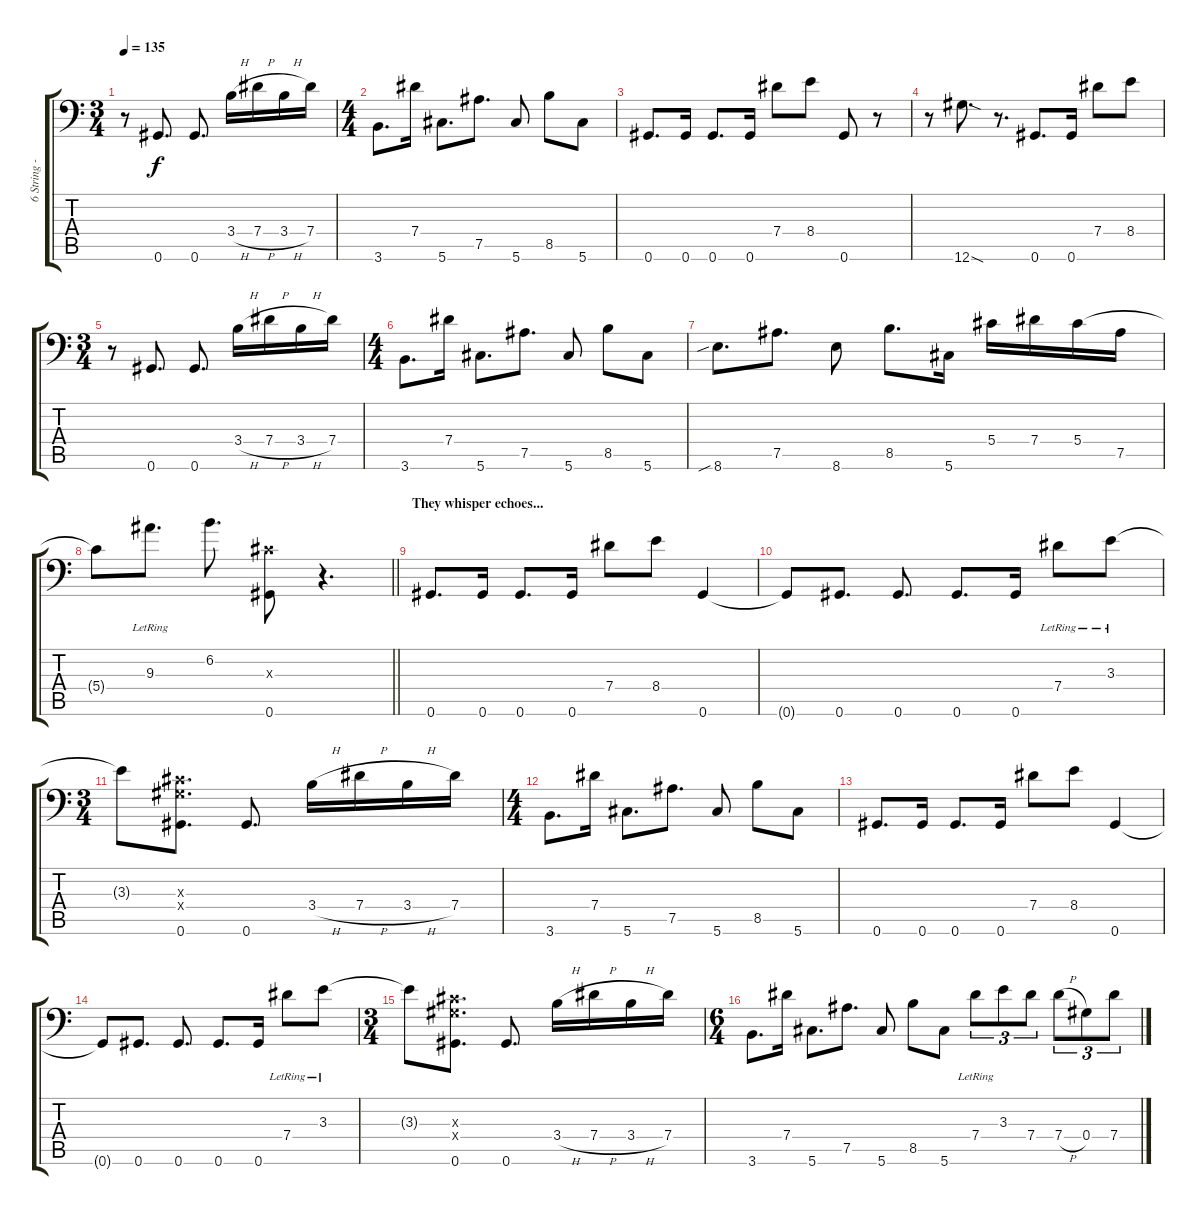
\track ("6 String - Jon" "6 String -") {instrument acousticguitarsteel}
\staff {score tabs}
\tuning (Bb3 F3 Db3 Ab2 Eb2 Ab1) {hide}
\ts (3 4)
\tempo 135
\clef f4
\ks c
r.8{dy f} 0.6.8{d} 0.6.8{d} 3.4{h}.16 7.4{h}.16 3.4{h}.16 7.4.16 |
\ts (4 4)
3.6.8{d} 7.4.16 5.6.8{d} 7.5.8{d} 5.6.8 8.5.8 5.6.8 |
0.6.8{d} 0.6.16 0.6.8{d} 0.6.16 7.4.8 8.4.8 0.6.8 r.8 |
r.8 12.6{sod}.8{d} r.8{d} 0.6.8{d} 0.6.16 7.4.8 8.4.8 |
\ts (3 4)
r.8 0.6.8{d} 0.6.8{d} 3.4{h}.16 7.4{h}.16 3.4{h}.16 7.4.16 |
\ts (4 4)
3.6.8{d} 7.4.16 5.6.8{d} 7.5.8{d} 5.6.8 8.5.8 5.6.8 |
8.6{sib}.8{d} 7.5.8{d} 8.6.8 8.5.8{d} 5.6.16 5.4.16 7.4.16 5.4.16 7.5.16 |
\barLineRight lightlight
5.4{t}.8 9.3{lr}.8{d} 6.2.8{d} (0.3{x} 0.6).8 r.4{d} |
\section ("" "They whisper echoes...")
0.6.8{d} 0.6.16 0.6.8{d} 0.6.16 7.4.8 8.4.8 0.6.4 |
0.6{t}.8 0.6.8{d} 0.6.8{d} 0.6.8{d} 0.6.16 7.4{lr}.8 3.3{lr}.8 |
\ts (3 4)
3.3{t}.8 (0.3{x} 0.4{x} 0.6).8{d} 0.6.8{d} 3.4{h}.16 7.4{h}.16 3.4{h}.16 7.4.16 |
\ts (4 4)
3.6.8{d} 7.4.16 5.6.8{d} 7.5.8{d} 5.6.8 8.5.8 5.6.8 |
0.6.8{d} 0.6.16 0.6.8{d} 0.6.16 7.4.8 8.4.8 0.6.4 |
0.6{t}.8 0.6.8{d} 0.6.8{d} 0.6.8{d} 0.6.16 7.4{lr}.8 3.3{lr}.8 |
\ts (3 4)
3.3{t}.8 (0.3{x} 0.4{x} 0.6).8{d} 0.6.8{d} 3.4{h}.16 7.4{h}.16 3.4{h}.16 7.4.16 |
\ts (6 4)
3.6.8{d} 7.4.16 5.6.8{d} 7.5.8{d} 5.6.8 8.5.8 5.6.8 7.4{lr}.8{tu (3 2)} 3.3.8{tu (3 2)} 7.4.8{tu (3 2)} 7.4{h}.8{tu (3 2)} 0.4.8{tu (3 2)} 7.4.8{tu (3 2)}
